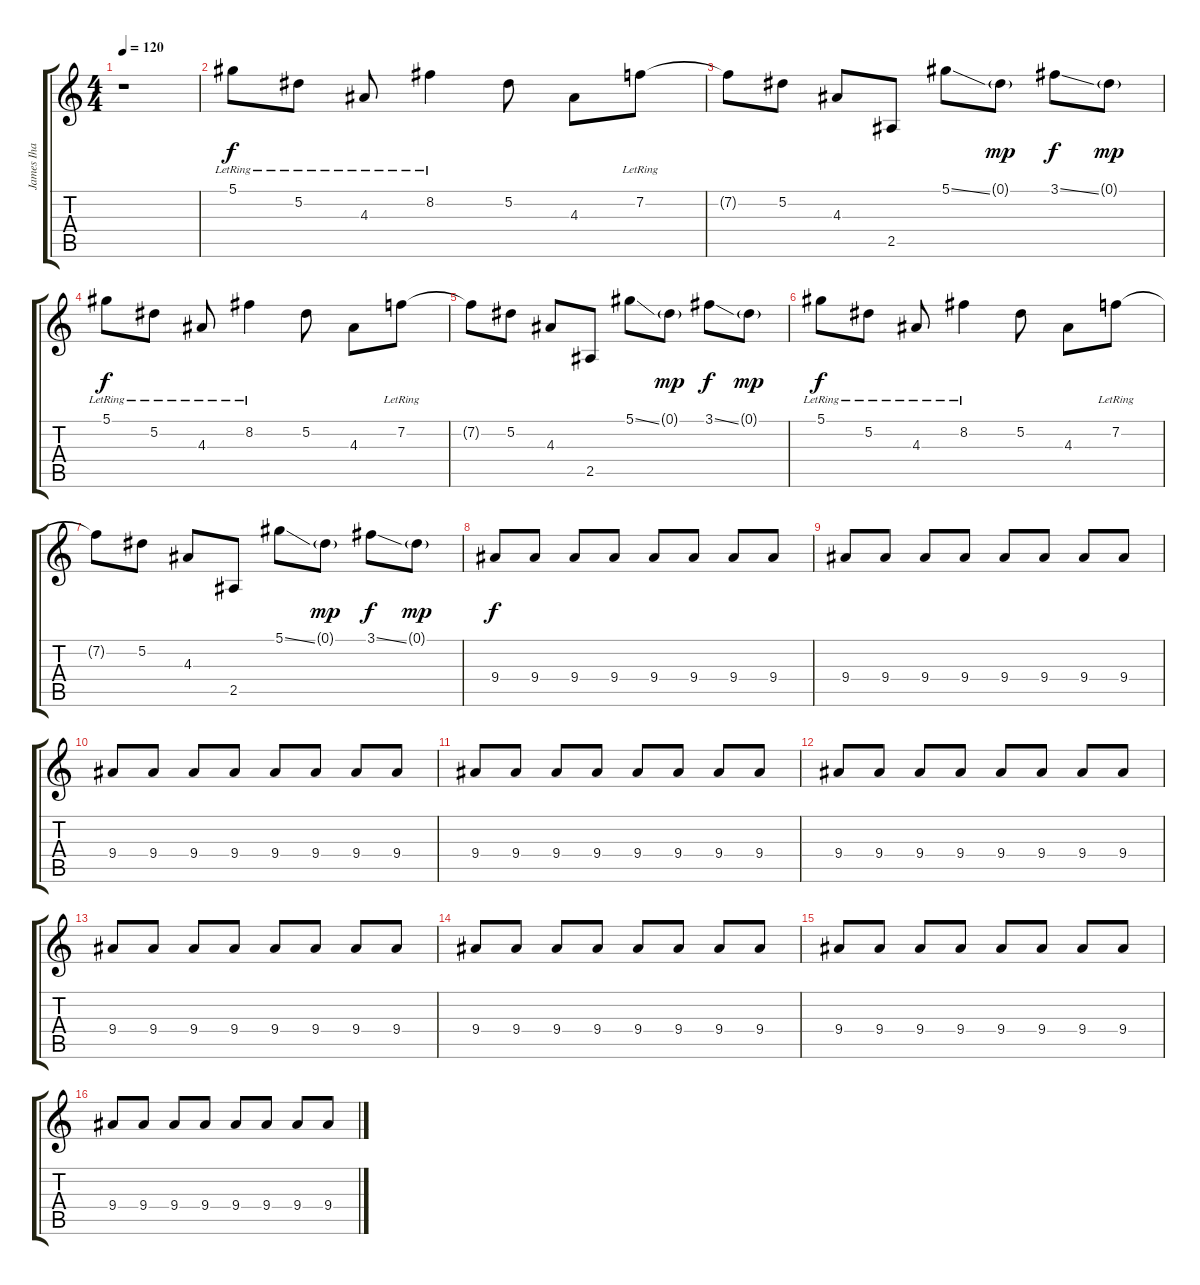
\track ("James Iha" "James Iha") {instrument electricguitarjazz}
\staff {score tabs}
\tuning (Eb4 Bb3 Gb3 Db3 Ab2 Eb2) {hide}
\ts (4 4)
\tempo 120
\clef g2
\ks c
r.1{dy f volume 8 instrument electricguitarjazz} |
5.1{lr}.8 5.2{lr}.8 4.3{lr}.8 8.2{lr}.4 5.2.8 4.3.8 7.2{lr}.8 |
7.2{t}.8 5.2.8 4.3.8 2.5.8 5.1{ss}.8 0.1{g}.8{dy mp} 3.1{ss}.8{dy f} 0.1{g}.8{dy mp} |
5.1{lr}.8{dy f} 5.2{lr}.8 4.3{lr}.8 8.2{lr}.4 5.2.8 4.3.8 7.2{lr}.8 |
7.2{t}.8 5.2.8 4.3.8 2.5.8 5.1{ss}.8 0.1{g}.8{dy mp} 3.1{ss}.8{dy f} 0.1{g}.8{dy mp} |
5.1{lr}.8{dy f} 5.2{lr}.8 4.3{lr}.8 8.2{lr}.4 5.2.8 4.3.8 7.2{lr}.8 |
7.2{t}.8 5.2.8 4.3.8 2.5.8 5.1{ss}.8 0.1{g}.8{dy mp} 3.1{ss}.8{dy f} 0.1{g}.8{dy mp} |
9.4.8{dy f volume 10 instrument distortionguitar} 9.4.8 9.4.8 9.4.8 9.4.8 9.4.8 9.4.8 9.4.8 |
9.4.8 9.4.8 9.4.8 9.4.8 9.4.8 9.4.8 9.4.8 9.4.8 |
9.4.8 9.4.8 9.4.8 9.4.8 9.4.8 9.4.8 9.4.8 9.4.8 |
9.4.8 9.4.8 9.4.8 9.4.8 9.4.8 9.4.8 9.4.8 9.4.8 |
9.4.8 9.4.8 9.4.8 9.4.8 9.4.8 9.4.8 9.4.8 9.4.8 |
9.4.8 9.4.8 9.4.8 9.4.8 9.4.8 9.4.8 9.4.8 9.4.8 |
9.4.8 9.4.8 9.4.8 9.4.8 9.4.8 9.4.8 9.4.8 9.4.8 |
9.4.8 9.4.8 9.4.8 9.4.8 9.4.8 9.4.8 9.4.8 9.4.8 |
9.4.8 9.4.8 9.4.8 9.4.8 9.4.8 9.4.8 9.4.8 9.4.8
